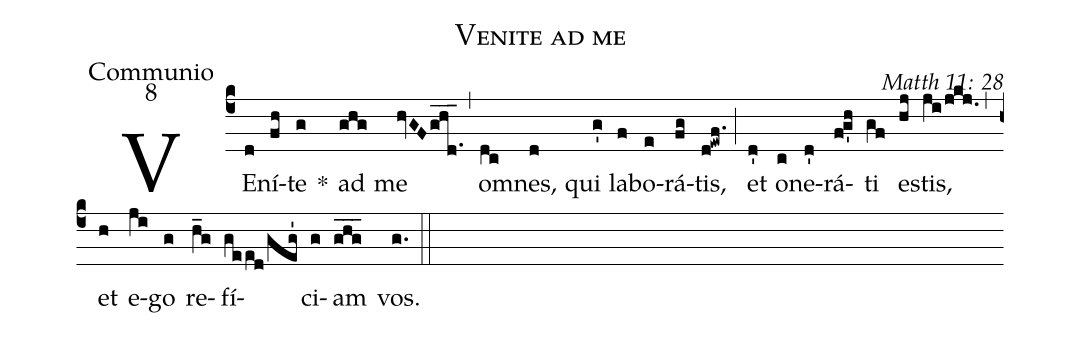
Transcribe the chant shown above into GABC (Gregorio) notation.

name: Venite ad me;
office-part: Communio;
mode: 8;
commentary: Matth 11: 28;
%%
(c4) VE(d)ní(fh)te(g) *() ad(ghg) me(hvGFghd.1___) (,) om(dc)nes,(d) qui(g') la(f)bo(e)rá(fg)tis,(d!ewf.) (;) et(d') o(c)ne(d')rá(fg'h)ti(gf) es(hj)tis,(ji/jkj.) (,) et(h) e(ji)go(g) re(h_g)fí(geed/geg')ci(g)am(ghg___) vos.(g.) (::)
